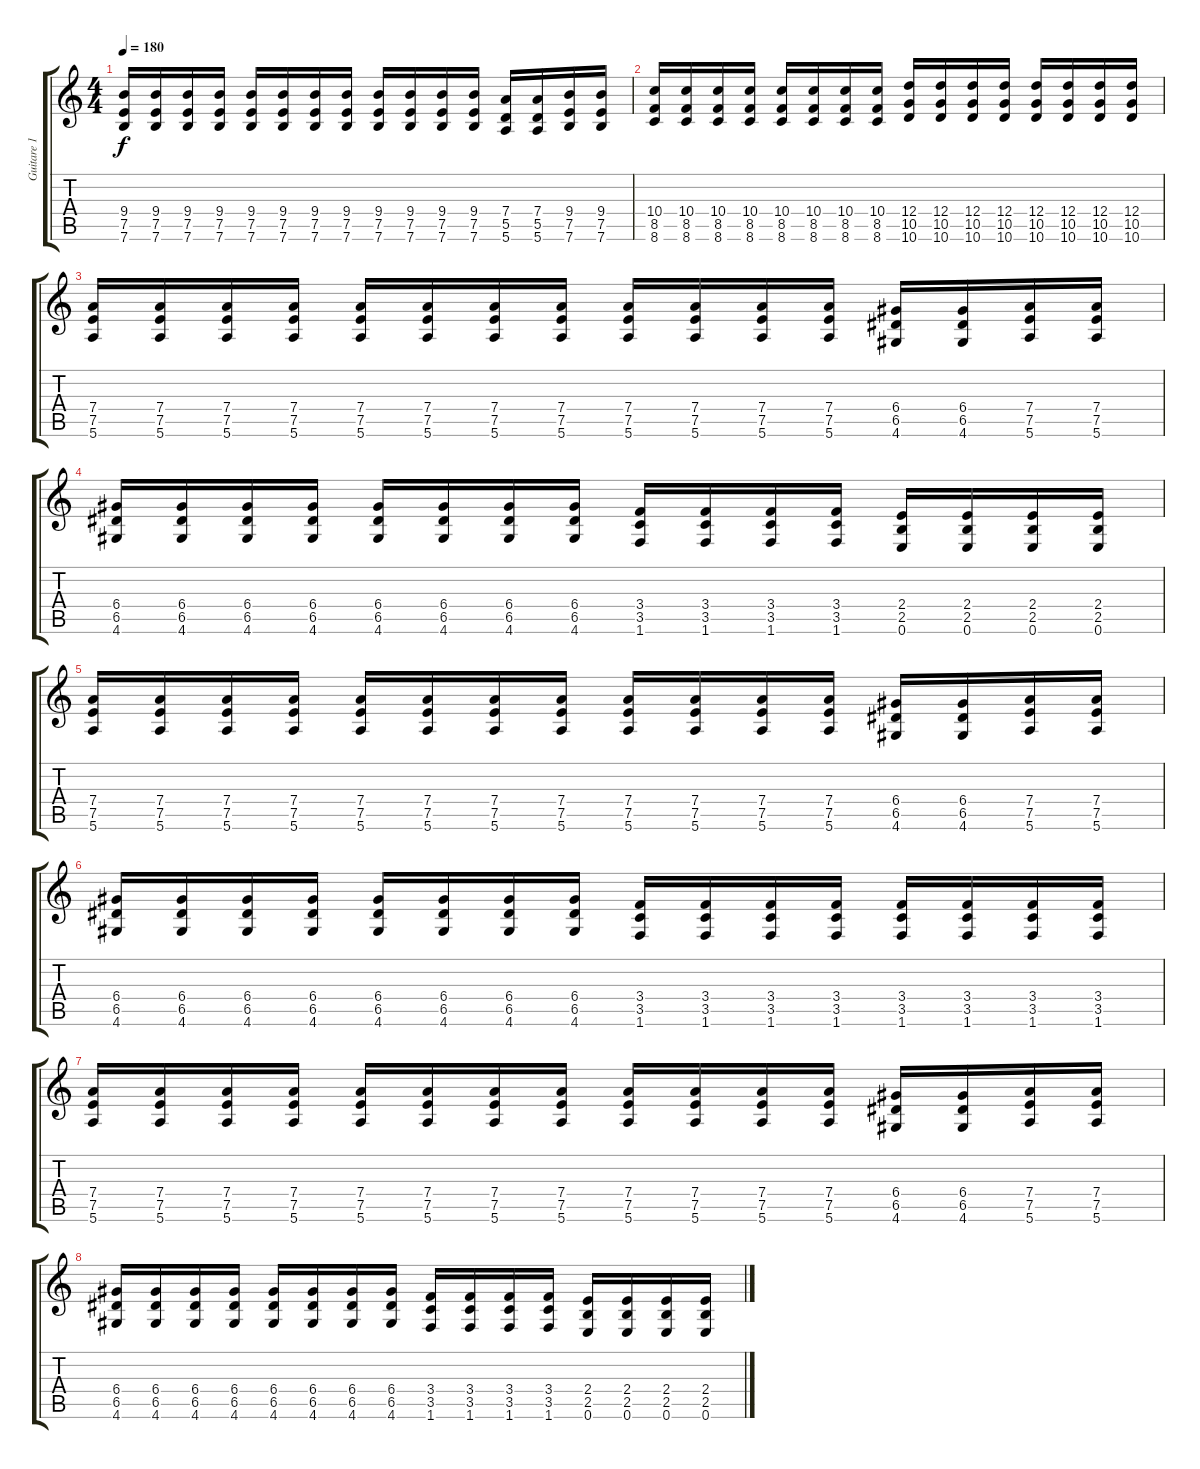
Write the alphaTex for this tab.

\track ("Guitare 1" "Guitare 1") {instrument distortionguitar}
\staff {score tabs}
\tuning (E4 B3 G3 D3 A2 E2) {hide}
\ts (4 4)
\tempo 180
\clef g2
\ks c
(9.4 7.5 7.6).16{dy f} (9.4 7.5 7.6).16 (9.4 7.5 7.6).16 (9.4 7.5 7.6).16 (9.4 7.5 7.6).16 (9.4 7.5 7.6).16 (9.4 7.5 7.6).16 (9.4 7.5 7.6).16 (9.4 7.5 7.6).16 (9.4 7.5 7.6).16 (9.4 7.5 7.6).16 (9.4 7.5 7.6).16 (7.4 5.5 5.6).16 (7.4 5.5 5.6).16 (9.4 7.5 7.6).16 (9.4 7.5 7.6).16 |
(10.4 8.5 8.6).16 (10.4 8.5 8.6).16 (10.4 8.5 8.6).16 (10.4 8.5 8.6).16 (10.4 8.5 8.6).16 (10.4 8.5 8.6).16 (10.4 8.5 8.6).16 (10.4 8.5 8.6).16 (12.4 10.5 10.6).16 (12.4 10.5 10.6).16 (12.4 10.5 10.6).16 (12.4 10.5 10.6).16 (12.4 10.5 10.6).16 (12.4 10.5 10.6).16 (12.4 10.5 10.6).16 (12.4 10.5 10.6).16 |
(7.4 7.5 5.6).16 (7.4 7.5 5.6).16 (7.4 7.5 5.6).16 (7.4 7.5 5.6).16 (7.4 7.5 5.6).16 (7.4 7.5 5.6).16 (7.4 7.5 5.6).16 (7.4 7.5 5.6).16 (7.4 7.5 5.6).16 (7.4 7.5 5.6).16 (7.4 7.5 5.6).16 (7.4 7.5 5.6).16 (6.4 6.5 4.6).16 (6.4 6.5 4.6).16 (7.4 7.5 5.6).16 (7.4 7.5 5.6).16 |
(6.4 6.5 4.6).16 (6.4 6.5 4.6).16 (6.4 6.5 4.6).16 (6.4 6.5 4.6).16 (6.4 6.5 4.6).16 (6.4 6.5 4.6).16 (6.4 6.5 4.6).16 (6.4 6.5 4.6).16 (3.4 3.5 1.6).16 (3.4 3.5 1.6).16 (3.4 3.5 1.6).16 (3.4 3.5 1.6).16 (2.4 2.5 0.6).16 (2.4 2.5 0.6).16 (2.4 2.5 0.6).16 (2.4 2.5 0.6).16 |
(7.4 7.5 5.6).16 (7.4 7.5 5.6).16 (7.4 7.5 5.6).16 (7.4 7.5 5.6).16 (7.4 7.5 5.6).16 (7.4 7.5 5.6).16 (7.4 7.5 5.6).16 (7.4 7.5 5.6).16 (7.4 7.5 5.6).16 (7.4 7.5 5.6).16 (7.4 7.5 5.6).16 (7.4 7.5 5.6).16 (6.4 6.5 4.6).16 (6.4 6.5 4.6).16 (7.4 7.5 5.6).16 (7.4 7.5 5.6).16 |
(6.4 6.5 4.6).16 (6.4 6.5 4.6).16 (6.4 6.5 4.6).16 (6.4 6.5 4.6).16 (6.4 6.5 4.6).16 (6.4 6.5 4.6).16 (6.4 6.5 4.6).16 (6.4 6.5 4.6).16 (3.4 3.5 1.6).16 (3.4 3.5 1.6).16 (3.4 3.5 1.6).16 (3.4 3.5 1.6).16 (3.4 3.5 1.6).16 (3.4 3.5 1.6).16 (3.4 3.5 1.6).16 (3.4 3.5 1.6).16 |
(7.4 7.5 5.6).16 (7.4 7.5 5.6).16 (7.4 7.5 5.6).16 (7.4 7.5 5.6).16 (7.4 7.5 5.6).16 (7.4 7.5 5.6).16 (7.4 7.5 5.6).16 (7.4 7.5 5.6).16 (7.4 7.5 5.6).16 (7.4 7.5 5.6).16 (7.4 7.5 5.6).16 (7.4 7.5 5.6).16 (6.4 6.5 4.6).16 (6.4 6.5 4.6).16 (7.4 7.5 5.6).16 (7.4 7.5 5.6).16 |
(6.4 6.5 4.6).16 (6.4 6.5 4.6).16 (6.4 6.5 4.6).16 (6.4 6.5 4.6).16 (6.4 6.5 4.6).16 (6.4 6.5 4.6).16 (6.4 6.5 4.6).16 (6.4 6.5 4.6).16 (3.4 3.5 1.6).16 (3.4 3.5 1.6).16 (3.4 3.5 1.6).16 (3.4 3.5 1.6).16 (2.4 2.5 0.6).16 (2.4 2.5 0.6).16 (2.4 2.5 0.6).16 (2.4 2.5 0.6).16
